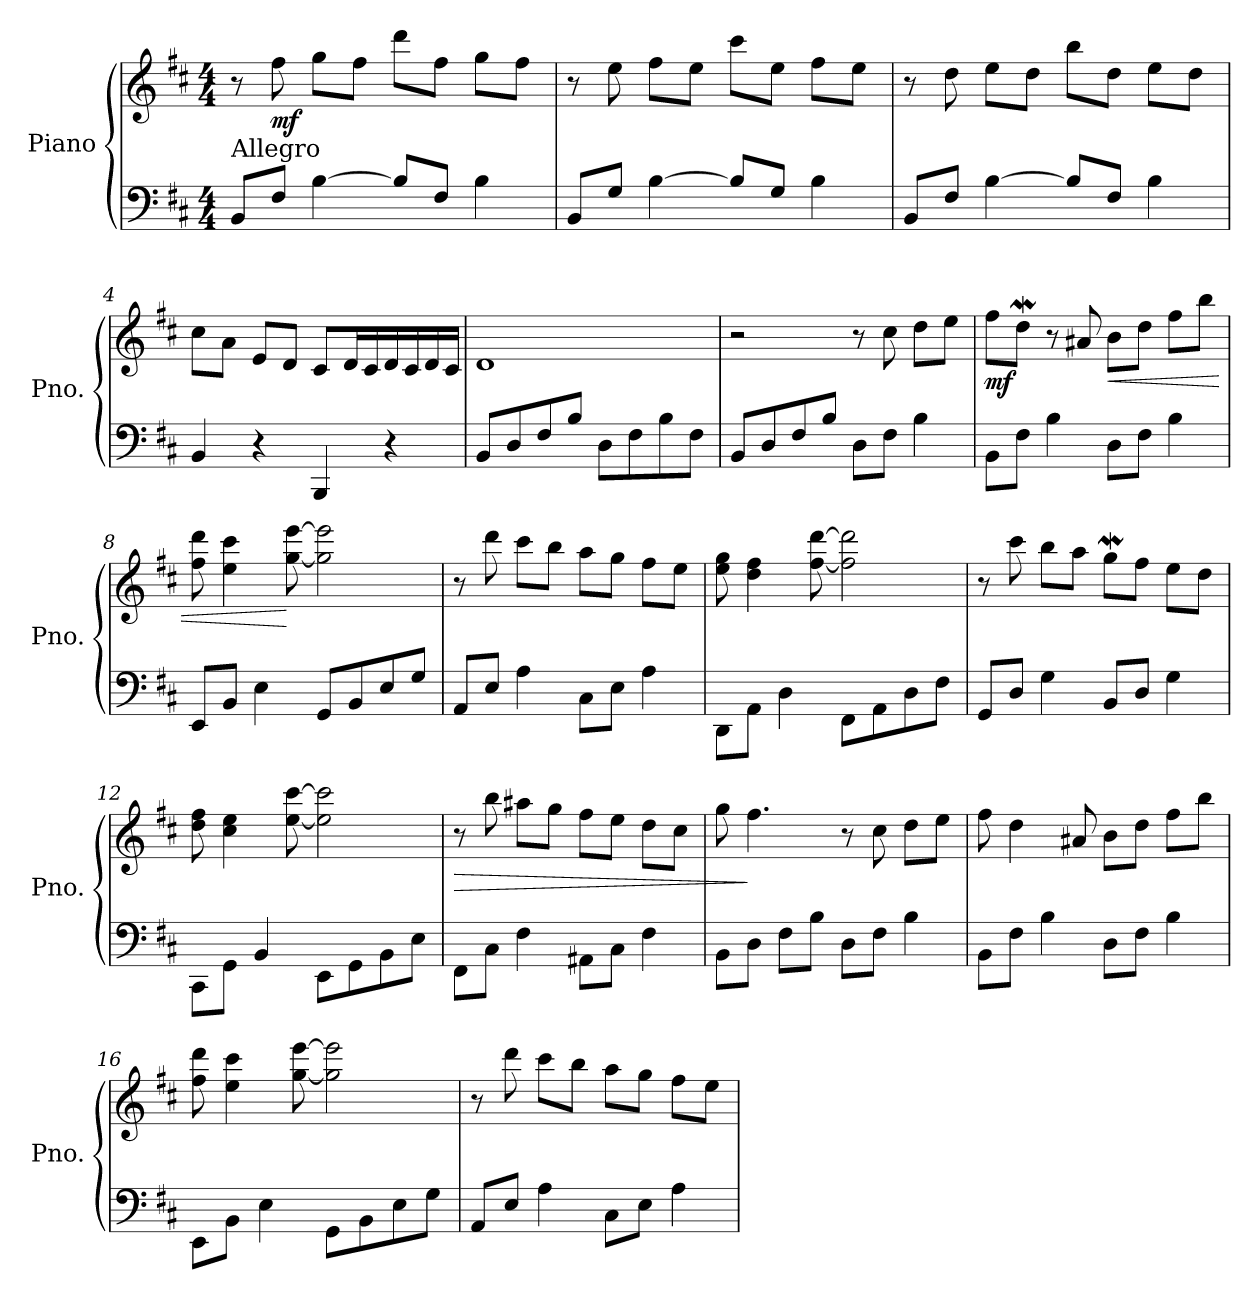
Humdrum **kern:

**kern	**kern	**dynam
*part1	*part1	*part1
*staff2	*staff1	*staff1/2
*I"Piano	*	*
*I'Pno.	*	*
*clefF4	*clefG2	*
*k[f#c#]	*k[f#c#]	*
*M4/4	*M4/4	*
*MM120	*MM120	*
=1	=1	=1
!	!LO:TX:b:t=Allegro	!
8BB/L	8r	.
!	!	!LO:DY:b
8F#/J	8ff#\	mf
[4B\	8gg\L	.
.	8ff#\J	.
8B/L]	8ddd\L	.
8F#/J	8ff#\J	.
4B\	8gg\L	.
.	8ff#\J	.
=2	=2	=2
8BB/L	8r	.
8G/J	8ee\	.
[4B\	8ff#\L	.
.	8ee\J	.
8B/L]	8ccc#\L	.
8G/J	8ee\J	.
4B\	8ff#\L	.
.	8ee\J	.
=3	=3	=3
8BB/L	8r	.
8F#/J	8dd\	.
[4B\	8ee\L	.
.	8dd\J	.
8B/L]	8bb\L	.
8F#/J	8dd\J	.
4B\	8ee\L	.
.	8dd\J	.
=4	=4	=4
4BB/	8cc#\L	.
.	8a\J	.
4r	8e/L	.
.	8d/J	.
4BBB/	8c#/L	.
.	16d/L	.
.	16c#/	.
4r	16d/	.
.	16c#/	.
.	16d/	.
.	16c#/JJ	.
!!LO:LB:g=z
=5	=5	=5
8BB/L	1d	.
8D/	.	.
8F#/	.	.
8B/J	.	.
8D\L	.	.
8F#\	.	.
8B\	.	.
8F#\J	.	.
!!LO:LB:g=z
=6	=6	=6
8BB/L	2r	.
8D/	.	.
8F#/	.	.
8B/J	.	.
8D\L	8r	.
8F#\J	8cc#\	.
4B\	8dd\L	.
.	8ee\J	.
=7	=7	=7
!	!	!LO:DY:b
8BB\L	8ff#\L	mf
8F#\J	8ddw\J	.
4B\	8r	.
.	8a#X/	.
!	!	!LO:HP:b
8D\L	8b\L	<
8F#\J	8dd\J	.
4B\	8ff#\L	.
.	8bb\J	.
=8	=8	=8
8EE/L	8ff#\ 8ddd\	.
8BB/J	4ee\ 4ccc#\	.
4E\	.	.
.	[8gg\ [8eee\	[
8GG/L	2gg\] 2eee\]	.
8BB/	.	.
8E/	.	.
8G/J	.	.
=9	=9	=9
8AA/L	8r	.
8E/J	8ddd\	.
4A\	8ccc#\L	.
.	8bb\J	.
8C#\L	8aa\L	.
8E\J	8gg\J	.
4A\	8ff#\L	.
.	8ee\J	.
!!LO:LB:g=z
=10	=10	=10
8DD\L	8ee\ 8gg\	.
8AA\J	4dd\ 4ff#\	.
4D\	.	.
.	[8ff#\ [8ddd\	.
8FF#\L	2ff#\] 2ddd\]	.
8AA\	.	.
8D\	.	.
8F#\J	.	.
=11	=11	=11
8GG/L	8r	.
8D/J	8ccc#\	.
4G\	8bb\L	.
.	8aa\J	.
8BB/L	8ggw\L	.
8D/J	8ff#\J	.
4G\	8ee\L	.
.	8dd\J	.
=12	=12	=12
8CC#\L	8dd\ 8ff#\	.
8GG\J	4cc#\ 4ee\	.
4BB/	.	.
.	[8ee\ [8ccc#\	.
8EE\L	2ee\] 2ccc#\]	.
8GG\	.	.
8BB\	.	.
8E\J	.	.
=13	=13	=13
!	!	!LO:HP:b
8FF#\L	8r	>
8C#\J	8bb\	.
4F#\	8aa#X\L	.
.	8gg\J	.
8AA#X\L	8ff#\L	.
8C#\J	8ee\J	.
4F#\	8dd\L	.
.	8cc#\J	.
!!LO:LB:g=z
=14	=14	=14
8BB\L	8gg\	.
8D\J	4.ff#\	]
8F#\L	.	.
8B\J	.	.
8D\L	8r	.
8F#\J	8cc#\	.
4B\	8dd\L	.
.	8ee\J	.
=15	=15	=15
8BB\L	8ff#\	.
8F#\J	4dd\	.
4B\	.	.
.	8a#X/	.
8D\L	8b\L	.
8F#\J	8dd\J	.
4B\	8ff#\L	.
.	8bb\J	.
=16	=16	=16
8EE\L	8ff#\ 8ddd\	.
8BB\J	4ee\ 4ccc#\	.
4E\	.	.
.	[8gg\ [8eee\	.
8GG\L	2gg\] 2eee\]	.
8BB\	.	.
8E\	.	.
8G\J	.	.
=17	=17	=17
8AA/L	8r	.
8E/J	8ddd\	.
4A\	8ccc#\L	.
.	8bb\J	.
8C#\L	8aa\L	.
8E\J	8gg\J	.
4A\	8ff#\L	.
.	8ee\J	.
=	=	=
*-	*-	*-
